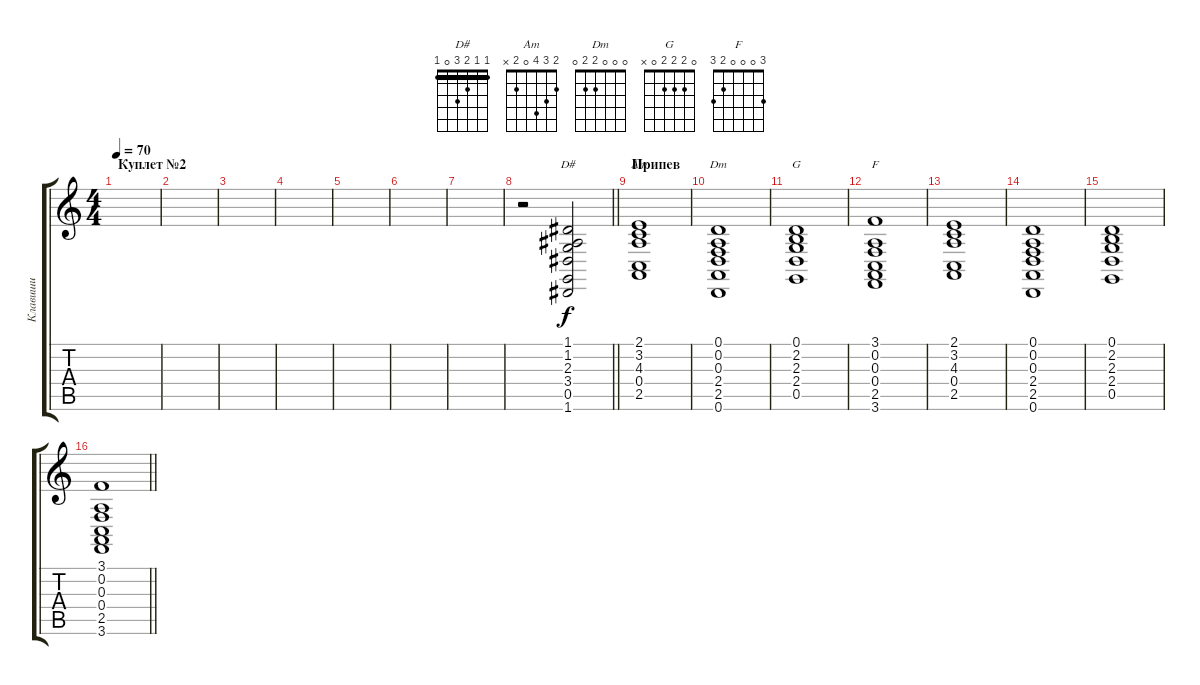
\track ("Клавиши" "Клавиши") {instrument acousticgrandpiano}
\staff {score tabs}
\tuning (D4 A3 F3 C3 G2 D2) {hide}
\chord ("D#" 1 1 2 3 0 1) {barre 1}
\chord ("Am" 2 3 4 0 2 x)
\chord ("Dm" 0 0 0 2 2 0)
\chord ("G" 0 2 2 2 0 x)
\chord ("F" 3 0 0 0 2 3)
\ts (4 4)
\section ("" "Куплет №2")
\tempo 70
\clef g2
\ks c
|
|
|
|
|
|
|
\barLineRight lightlight
r.2 (1.1 1.2 2.3 3.4 0.5 1.6).2{ch "D#"} |
\section ("" "Припев")
(2.1 3.2 4.3 0.4 2.5).1{ch "Am"} |
(0.1 0.2 0.3 2.4 2.5 0.6).1{ch "Dm"} |
(0.1 2.2 2.3 2.4 0.5).1{ch "G"} |
(3.1 0.2 0.3 0.4 2.5 3.6).1{ch "F"} |
(2.1 3.2 4.3 0.4 2.5).1 |
(0.1 0.2 0.3 2.4 2.5 0.6).1 |
(0.1 2.2 2.3 2.4 0.5).1 |
\barLineRight lightlight
(3.1 0.2 0.3 0.4 2.5 3.6).1
